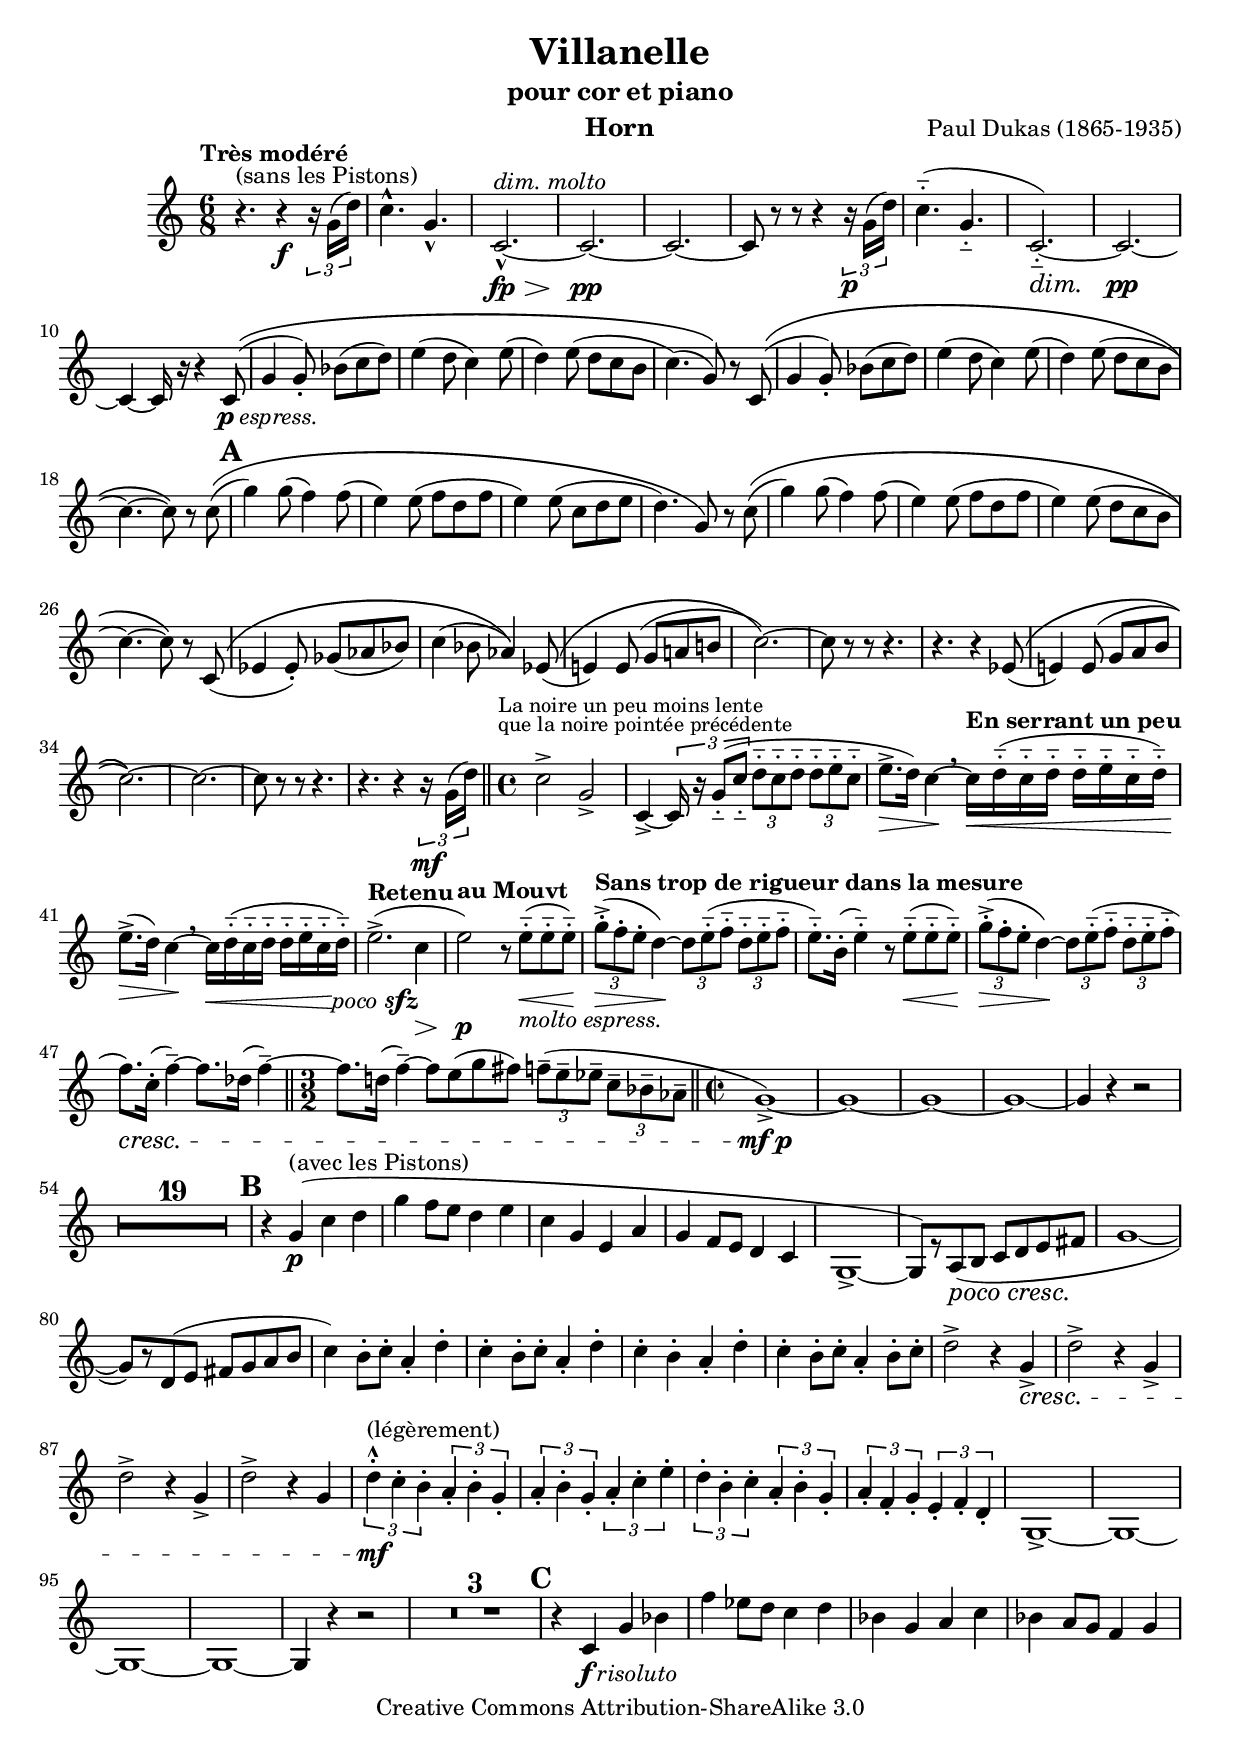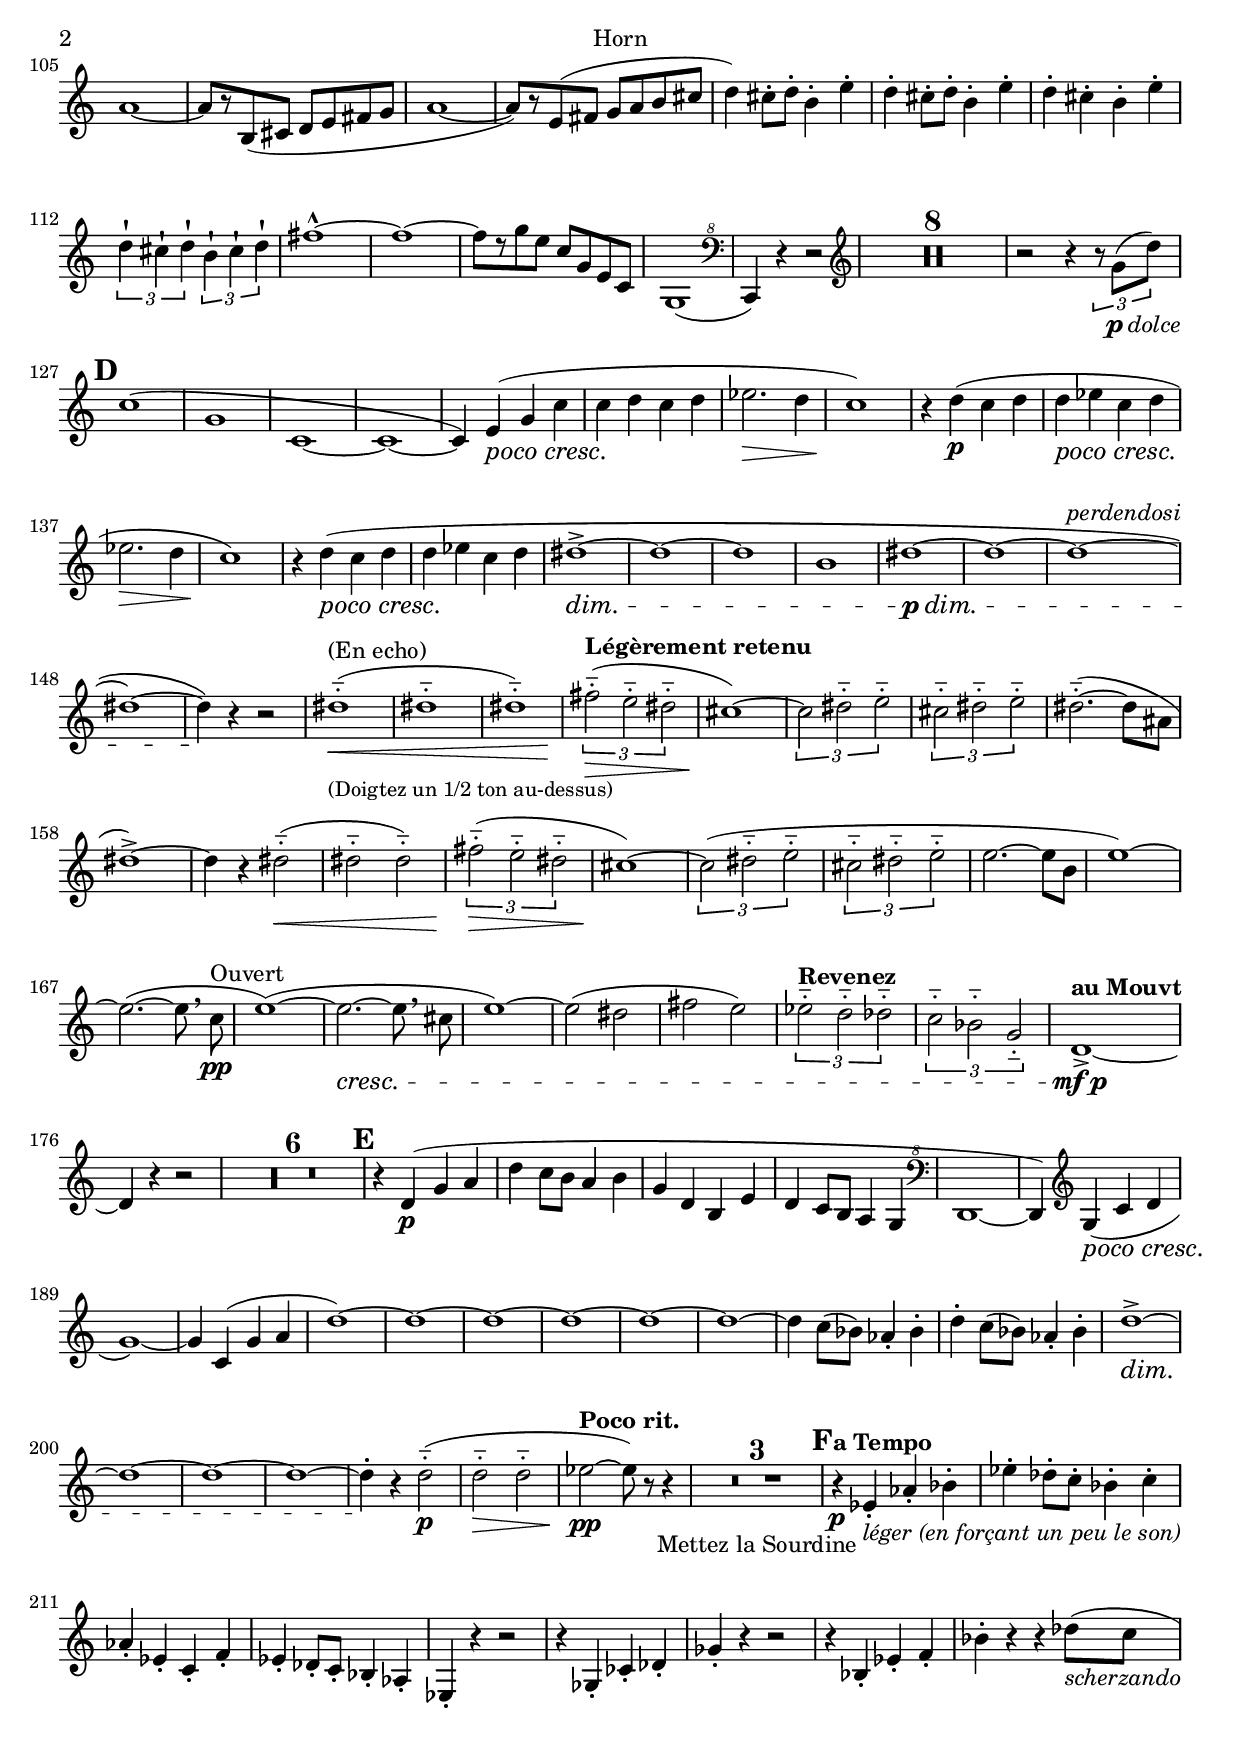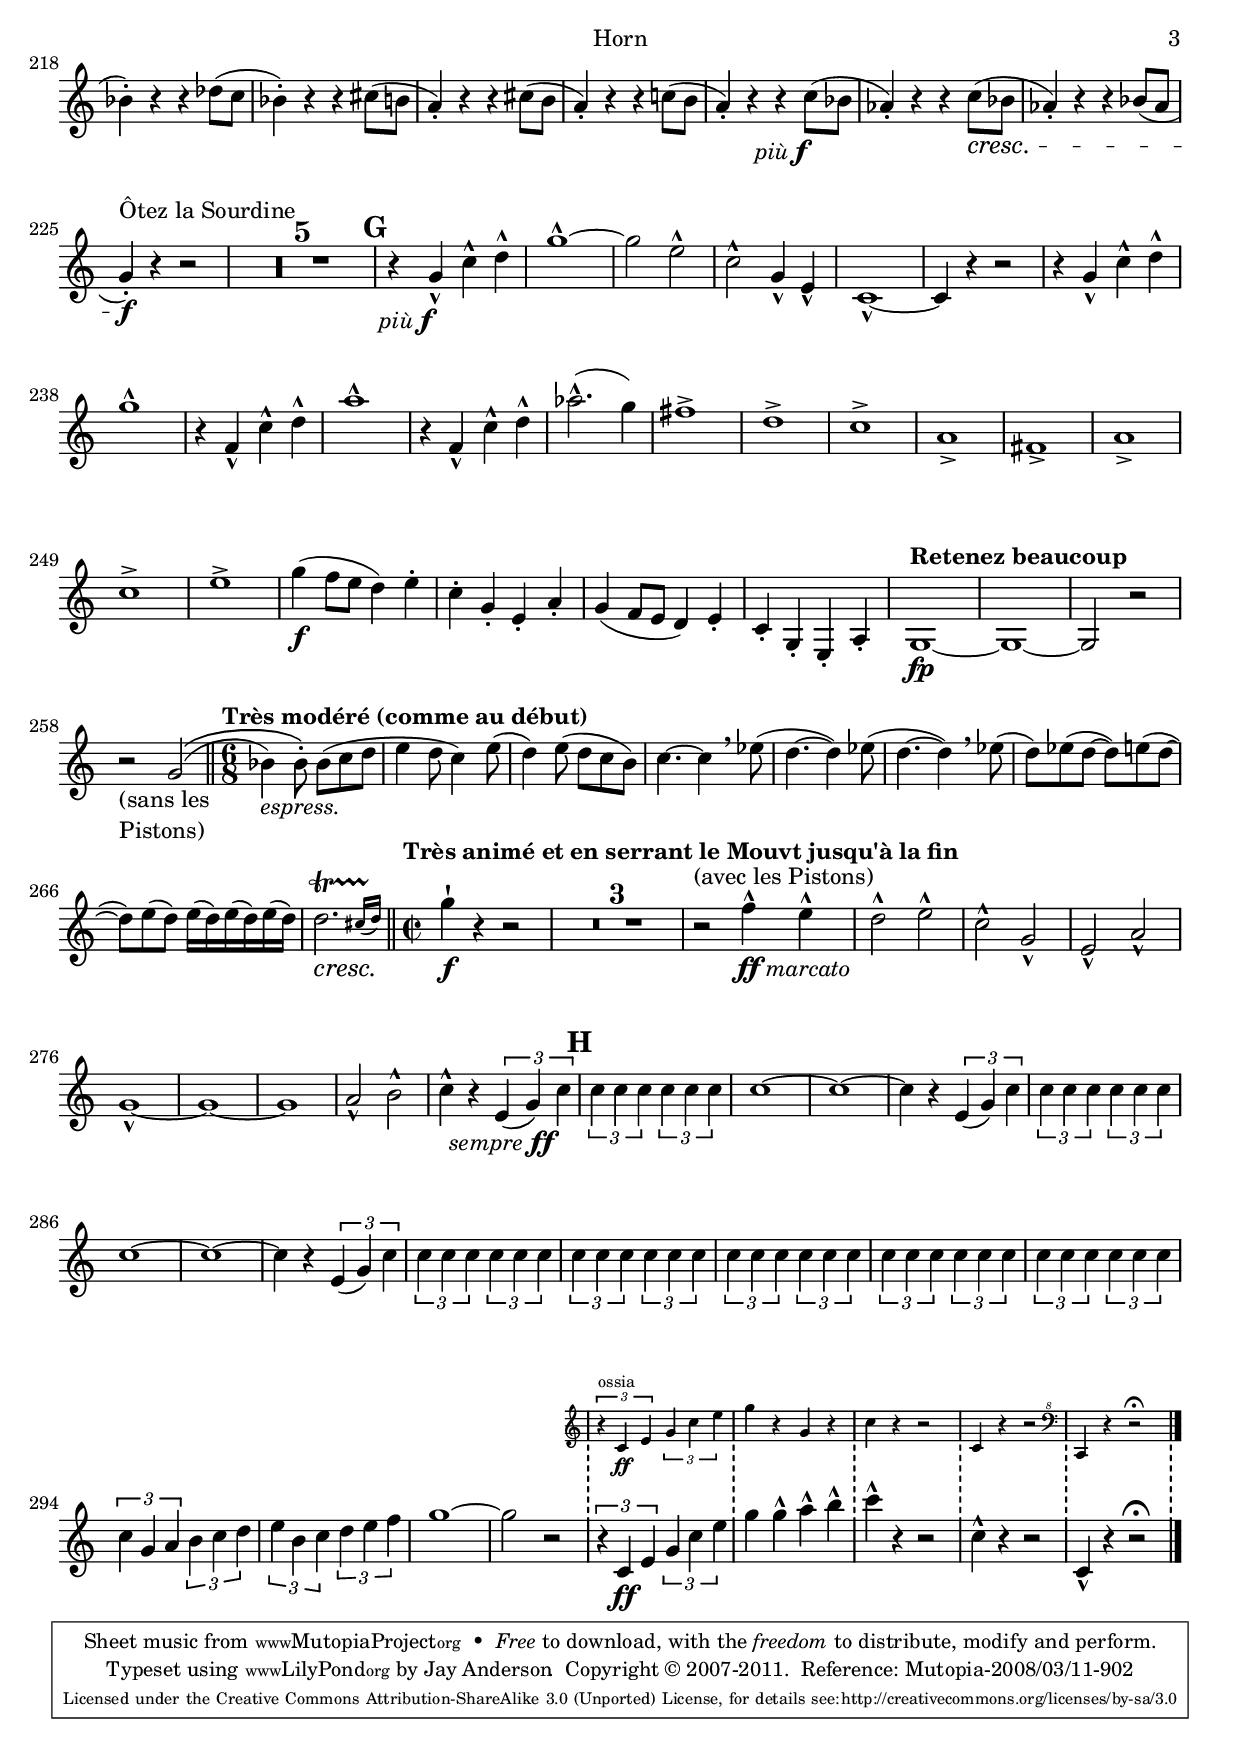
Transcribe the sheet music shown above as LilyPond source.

\version "2.13.50"

\version "2.13.50"

#(define-markup-command (align-dyn-text layout props dyn text) (string? markup?)
  (let* ((text-stencil (interpret-markup layout props (markup #:normal-text #:italic text)))
         (dyn-stencil (interpret-markup layout props (markup #:dynamic dyn)))
         (text-x-ext (ly:stencil-extent text-stencil X))
         (dyn-x-ext (ly:stencil-extent dyn-stencil X))
         (text-x (- (cdr text-x-ext) (car text-x-ext)))
         (dyn-x (- (cdr dyn-x-ext) (car dyn-x-ext)))
         (hspace 0.5)
         (x-align (- (/ (/ dyn-x 2.0) (+ text-x dyn-x hspace)) 1.0)))
    (interpret-markup layout props (markup #:halign x-align #:whiteout #:concat (#:dynamic dyn #:hspace hspace #:normal-text #:italic text)))))

#(define-markup-command (align-text-dyn layout props text dyn) (markup? string?)
  (let* ((text-stencil (interpret-markup layout props (markup #:normal-text #:italic text)))
         (dyn-stencil (interpret-markup layout props (markup #:dynamic dyn)))
         (text-x-ext (ly:stencil-extent text-stencil X))
         (dyn-x-ext (ly:stencil-extent dyn-stencil X))
         (text-x (- (cdr text-x-ext) (car text-x-ext)))
         (dyn-x (- (cdr dyn-x-ext) (car dyn-x-ext)))
         (hspace 0.5)
         (x-align (- 1.0 (/ (/ dyn-x 2.0) (+ text-x dyn-x hspace)))))
    (interpret-markup layout props (markup #:halign x-align #:whiteout #:concat (#:normal-text #:italic text #:hspace hspace #:dynamic dyn)))))

#(define (make-dynamic-script-dyn-text dyn text)
  (let ((dynamic (make-dynamic-script (markup #:align-dyn-text dyn text))))
        (ly:music-set-property! dynamic 'tweaks (acons 'X-offset 0 (ly:music-property dynamic 'tweaks)))
    dynamic))

#(define (make-dynamic-script-text-dyn text dyn)
  (let ((dynamic (make-dynamic-script (markup #:align-text-dyn text dyn))))
        (ly:music-set-property! dynamic 'tweaks (acons 'X-offset 0 (ly:music-property dynamic 'tweaks)))
    dynamic))

rinf = #(make-dynamic-script (markup #:whiteout #:normal-text #:italic "rinf."))
pocof = #(make-dynamic-script (markup #:normal-text #:italic "poco" #:dynamic "f"))
pocosfz = #(make-dynamic-script (markup #:whiteout #:concat (#:normal-text #:italic "poco " #:dynamic "sfz")))
mfp = #(make-dynamic-script "mf p")
fSpaceP = #(make-dynamic-script "f p")

pocofDynAlign = #(make-dynamic-script-text-dyn "poco" "f")
piup = #(make-dynamic-script-text-dyn "più" "p")
piuf = #(make-dynamic-script-text-dyn "più" "f")
sempreff = #(make-dynamic-script (markup #:normal-text #:italic "sempre" #:dynamic "ff"))

pEspress = #(make-dynamic-script-dyn-text "p" "espress.")
fRisoluto = #(make-dynamic-script-dyn-text "f" "risoluto")
pDolce = #(make-dynamic-script-dyn-text "p" "dolce")
ffMarcato = #(make-dynamic-script-dyn-text "ff" "marcato")
pSempre = #(make-dynamic-script-dyn-text "p" "sempre")
pMarc = #(make-dynamic-script-dyn-text "p" "marc.")
fMarc = #(make-dynamic-script-dyn-text "f" "marc.")
pStaccLeggiero = #(make-dynamic-script-dyn-text "p" "stacc. leggiero")

moltoEspress = \markup {\italic {molto espress.}}
espress = \markup {\italic {espress.}}
marc = \markup {\italic marc.}
dimMolto = \markup {\italic {dim. molto}}
pocoMarc = \markup {\italic {poco marc.}}
suivez = \markup {\italic suivez}
marcato = \markup {\italic marcato}
scherzando = \markup {\italic scherzando}

justDim = #(make-music 'DecrescendoEvent 'span-direction START 'span-type 'text 'span-text "dim." 'tweaks '((dash-period . -1)))
justDimMolto = #(make-music 'DecrescendoEvent 'span-direction START 'span-type 'text 'span-text "dim. molto" 'tweaks '((dash-period . -1)))
justCresc = #(make-music 'CrescendoEvent 'span-direction START 'span-type 'text 'span-text "cresc." 'tweaks '((dash-period . -1)))
justPocoCresc = #(make-music 'CrescendoEvent 'span-direction START 'span-type 'text 'span-text "poco cresc." 'tweaks '((dash-period . -1)))

tupletOff =
{
  \override TupletNumber #'transparent = ##t
  \override TupletBracket #'transparent = ##t
}

tupletOn =
{
  \revert TupletNumber #'transparent
  \revert TupletBracket #'transparent
}

outline =
{
  \override Score.PaperColumn #'keep-inside-line = ##t
  \override Score.NonMusicalPaperColumn #'keep-inside-line = ##t
  \time 6/8
  \tempo "Très modéré" 4.=60
  s2.*18

  \mark \default
  s2.*19 \bar "||"

  \time 4/4
  %TODO: This muddies the score, but should be in here.
  \tempo \markup {\override #'(baseline-skip . 1) \normal-text \small \column {"La noire un peu moins lente" "que la noire pointée précédente"}}
  s1*2 |
  s2 \tempo "En serrant un peu" s |
  s1 |
  \tempo "Retenu" %TODO: The spaces separate this markup with the next in the piano score.
  s1 |
  \tempo "au Mouvt"
  s1 |
  \tempo "Sans trop de rigueur dans la mesure"
  s1*4 \bar "||"

  \time 3/2
  s2*3 \bar "||"

  \time 2/2
  \tempo 4=120
  s1*24

  \mark \default
  s1*28

  \mark \default
  s1*26

  \mark \default
  s1*26

  \tempo "Légèrement retenu"
  s1*20

  \tempo "Revenez"
  s1*2

  \tempo "au Mouvt"
  s1*8

  \mark \default
  s1*22

  \tempo "Poco rit."
  s1*4

  \tempo "a Tempo"
  \mark \default
  s1*22

  \mark \default
  s1*24

  \tempo "Retenez beaucoup"
  s1*4 | \bar "||"

  \time 6/8
  \tempo "Très modéré (comme au début)" 4.=60
  \grace {s8}
  s2.*9 | \bar "||"

  \time 2/2
  \tempo "Très animé et en serrant le Mouvt jusqu'à la fin" 2=160
  s1*13 |
  
  \mark \default
  s1*22 | \bar "|."
}

afterGraceFraction = #(cons 15 16)

\layout
{
  \context
  {
    \Score
    skipBars = ##t
    extraNatural = ##f
    \override PaperColumn #'keep-inside-line = ##t
    \override NonMusicalPaperColumn #'keep-inside-line = ##t
    autoAccidentals = #`(Staff ,(make-accidental-rule 'same-octave 0)
                               ,(make-accidental-rule 'any-octave 0)
                               ,(make-accidental-rule 'same-octave 1))
    tempoHideNote = ##t
  }

  \context
  {
    \Staff
    %\consists "Page_turn_engraver"
  }

  \context
  {
    \Dynamics
    \consists "Tweak_engraver"
  }
}

\midi
{
  \context
  {
    \Voice
    \remove "Dynamic_performer"
  }
}

\paper
{
  ragged-right = ##f
  ragged-last = ##f
  ragged-bottom = ##f
  ragged-last-bottom = ##f
  %page-breaking = #ly:page-turn-breaking
}

\version "2.13.50"

horn = \relative c''
{
  %6/8
  \transposition f
  \override Script #'avoid-slur = #'inside
  r4.^"(sans les Pistons)" r4\f \times 2/3 {r16 g( d')} |
  c4.-^ g-^ |
  c,2.~-^\fp\>^\dimMolto |
  c~\pp |
  c~ |
  c8 r r r4 \times 2/3 {r16\p g'( d')} |
  c4.-_( g-_ |
  c,2.~-_)\justDim | c2.~\pp |
  c4~ c16 r r4

  c8\(^(\pEspress |
  g'4 g8-.) bes( c d) |
  e4( d8 c4) e8( |
  d4) e8( d c b |
  c4.)( g8)\) r

  c,8\(^( |
  g'4 g8-.) bes( c d) |
  e4( d8 c4) e8( |
  d4) e8( d c b |
  c4.~) c8\) r

  \once \override PhrasingSlur #'positions = #'(3 . 0)
  c8\(( |
  g'4) g8( f4) f8( |
  e4) e8( f d f |
  e4) e8( c d e |
  d4.) g,8\) r

  \once \override PhrasingSlur #'positions = #'(3 . 0)
  c8\(( |
  g'4) g8( f4) f8( |
  e4) e8( f d f |
  e4) e8( d c b |
  c4.~) c8\) r

  c,8^\(( |
  ees4 ees8-.) ges8( aes bes) |
  c4( bes8 aes4)\) ees8\(( |
  e4) e8( g a b |
  c2.~)\) | c8 r r r4. |

  r4. r4 ees,8\(( |
  e4) e8( g a b |
  c2.~)\) | c~ |c8 r r r4. |

  r4. r4 \times 2/3 {r16\mf g( d')} |
  %4/4
  c2-> g-> |
  c,4~-> \times 2/3 {c16 r g'8-_( c-_}
    \times 2/3 {d-_ c-_ d-_}
    \times 2/3 {d-_ e-_ c-_} |
  \repeat unfold 2
  {
    e8.->(\> d16) c4~\! \breathe c16\< d-_( c-_ d-_ d-_ e-_ c-_ d-_) |
  }
  e2.->(\pocosfz c4\> |

  e2)\p r8 e-_(_\moltoEspress\< e-_ e-_) |
  \times 2/3 {g-.->(\> f-. e-.} d4~)\!
    \times 2/3 {d8 e-_( f-_}
    \times 2/3 {d-_ e-_ f-_} |
  e8.-_) b16-.( e4-_) r8 e-_(\< e-_ e-_) |
  \times 2/3 {g-.->(\> f-. e-.} d4~)\!
    \times 2/3 {d8 e-_( f-_}
    \times 2/3 {d-_ e-_ f-_} |
  f8.)\cresc c16-.( f4~--) f8. des16( f4~--) |

  %3/2
  f8. d16( f4~--) f8 e( g fis)
    \times 2/3 {f[--( e-- ees]--}
    \times 2/3 {c[-- bes-- aes]--} |

  %2/2
  g1~->)\mfp | g~ | g~ | g~ | g4 r r2 |
  R1*19 |

  %B
  r4 g(\p^"(avec les Pistons)" c d |
  g f8 e d4 e |
  c g e a |
  g f8 e d4 c |
  g1~-> |
  g8[) r8 a(\justPocoCresc b] c d e fis |
  g1~\! |
  g8[) r d( e] fis g a b |
  c4) b8-. c-. a4-. d-. |
  c-. b8-. c-. a4-. d-. |
  c-. b-. a-. d-. |
  c-. b8-. c-. a4-. b8-. c-. |
  d2-> r4 g,->\cresc |
  \repeat unfold 2
  {
    d'2-> r4 g,-> |
  }
  d'2-> r4 g, |
  \times 2/3 {d'4-.-^\mf^"(légèrement)" c-. b-.} \times 2/3 {a-. b-. g-.} |
  \times 2/3 {a-. b-. g-.} \times 2/3 {a-. c-. e-.} |
  \times 2/3 {d-. b-. c-.} \times 2/3 {a-. b-. g-.} |
  \times 2/3 {a-. f-. g-.} \times 2/3 {e-. f-. d-.} |
  g,1~-> | g~ | g~ | g~ | g4 r r2 |
  R1*3 |

  %C
  r4 c\fRisoluto g' bes |
  f' ees8 d c4 d |
  bes g a c |
  bes a8 g f4 g |
  a1~ |
  a8[ r b,( cis] d e fis g |
  a1~ |
  a8[) r e( fis] g a b cis |
  d4) cis8-. d-. b4-. e-. |
  d4-. cis8-. d-. b4-. e-. |
  d-. cis-. b-. e-. |
  \times 2/3 {d4-| cis-| d-|} \times 2/3 {b-| cis-| d-|}
  fis1~-^ | fis~ |
  fis8[ r g e] c g e c |
  g1( |
  \clef "bass^8"
    c,4) r r2 |
  \clef treble
  R1*8 |

  %D
  r2 r4 \times 2/3 {r8 g''(_\pDolce d')} |
  c1( g c,~ c~ |
  c4) e(\justPocoCresc g c |
  c d c d |
  ees2.\> d4 |
  c1)\! |
  r4 d(\p c d |
  d\justPocoCresc ees c d |
  ees2.\> d4 |
  c1)\! |
  r4 d(\justPocoCresc c d |
  d ees c d |
  dis1~->\dim dis~ dis |
  b dis~\p\dim dis~ dis~^\markup{\italic perdendosi} dis~ | dis4)\! r r2 |

  dis1-_(\<^"(En echo)"_\markup{\smaller "(Doigtez un 1/2 ton au-dessus)"} | dis-_ | << dis-_) {s2. s4\!} >> |
  %légèrement retenu
  \times 2/3 {fis2-_(\> e-_ dis-_} |
  cis1~)\! |
  \times 2/3 {cis2 dis-_ e-_} |
  \times 2/3 {cis2-_ dis-_ e-_} |
  dis2.~-_( dis8 ais |
  dis1~->) |
  dis4 r dis2-_(\< |
  dis-_ dis-_) |
  \times 2/3 {fis2-_(\> e-_ dis-_} |
  cis1~)\! |
  \times 2/3 {cis2( dis-_ e-_} |
  \times 2/3 {cis2-_ dis-_ e-_} |
  e2.~ e8 b |
  e1~) |
  e2.~( e8 \breathe c\pp^"Ouvert" |
  e1~)( |
  e2.~\cresc e8 \breathe cis |
  e1~) |
  e2( dis |
  fis e) |
  %revenez
  \times 2/3 {ees2-_ d-_ des-_} |
  \times 2/3 {c2-_ bes-_ g-_} |
  d1~->\mfp |
  d4 r r2 |
  R1*6 |

  %E
  r4 d(\p g a |
  d c8 b a4 b |
  g d b e |
  d c8 b a4 g |
  \clef "bass^8"
    d1~ |
  d4) \clef treble g(\justPocoCresc c d |
  g1~)\! |
  g4 c,( g' a |
  d1~) \repeat unfold 5 {d1~} |
  d4 c8( bes) aes4-. bes-. |
  d-. c8( bes) aes4-. bes-. |
  d1~->\dim d~ d~ d~ |
  d4-.\! r d2-_(\p |
  d-_\> d-_ |
  ees2~\pp ees8) r r4 |
  R1*3_"Mettez la Sourdine" |

  %F
  r4\p ees,-._\markup{\italic "léger (en forçant un peu le son)"} aes-. bes-. |
  ees-. des8-. c-. bes4-. c-. |
  aes-. ees-. c-. f-. |
  ees-. des8-. c-. bes4-. aes-. |
  ees-. r r2 |
  r4 ges-. ces-. des-. |
  ges-. r r2 |
  r4 bes,-. ees-. f-. |
  bes-. r r des8(_\scherzando c |
  bes4-.) r r des8( c |
  bes4-.) r r cis8( b |
  a4-.) r r cis8( b |
  a4-.) r r c8( b |
  a4-.) r r c8(\piuf bes |
  aes4-.) r r c8(\cresc bes |
  aes4-.) r r bes8( aes |
  g4-.)\f^"Ôtez la Sourdine" r r2 |
  R1*5 |

  %G
  r4 g-^\piuf c-^ d-^ |
  g1~-^ |
  g2 e-^ |
  c-^ g4-^ e-^ |
  c1~-^ |
  c4 r r2 |
  r4 g'-^ c-^ d-^ | g1-^ |
  r4 f,-^ c'-^ d-^ | a'1-^ |
  r4 f,-^ c'-^ d-^ | aes'2.-^( g4) |
  fis1-> |
  d1-> |
  c1-> |
  a1-> |
  fis1-> |
  a1-> |
  c1-> |
  e1-> |
  g4(\f f8 e d4) e-. |
  c-. g-. e-. a-. |
  g4( f8 e d4) e-. |
  c-. g-. e-. a-. |
  g1~\fp | g~ | g2 r |
  r_\markup{\column{"(sans les" "Pistons)"}} g'(\( |
  
  %6/8
  \grace {s8}
  bes4)_\espress bes8-.\) bes( c d |
  e4 d8 c4) e8( |
  d4) e8( d c b) |
  c4.~ c4 \breathe ees8( |
  d4.~ d4) ees8( |
  d4.~ d4) \breathe ees8( |
  d) ees( d~ d) e( d~ |
  d) e( d) e16( d) e( d) e( d) |
  \afterGrace d2.\justCresc\startTrillSpan {cis16[( d])\stopTrillSpan} |

  %2/2
  g4-|\f r r2 |
  R1*3 |
  r2^"(avec les Pistons)" f4-^\ffMarcato e-^ |
  d2-^ e-^ |
  c-^ g-^ |
  e-^ a-^ |
  g1~-^ g~ g |
  a2-^ b-^ |
  c4-^ r \times 2/3 {e,4(\sempreff g) c} |

  %H
  \repeat unfold 2 {\times 2/3 {c4 c c}} |
  c1~ c~ |
  c4 r \times 2/3 {e,4( g) c} |
  \repeat unfold 2 {\times 2/3 {c4 c c}} |
  c1~ c~ |
  c4 r \times 2/3 {e,4( g) c} |
  \repeat unfold 10 {\times 2/3 {c4 c c}} |
  \times 2/3 {c g a} \times 2/3 {b c d} |
  \times 2/3 {e b c} \times 2/3 {d e f} |
  g1~ | g2 r |
  <<
    {
      \times 2/3 {r4 c,,\ff e} \times 2/3 {g c e} |
      g4 g-^ a-^ b-^ |
      c-^ r r2 |
      c,4-^ r r2 |
      c,4-^ r r2\fermata |
    }
    \new Staff \with
    {
      \remove "Time_signature_engraver"
      fontSize = #-3
      \override StaffSymbol #'staff-space = #(magstep -3)
    }
    \relative c'
    {
      \set Staff.alignAboveContext = "horn"
      \clef treble
      \times 2/3 {r4^"ossia" c\ff e} \times 2/3 {g c e} |
      g4 r g, r |
      c r r2 |
      c,4 r r2 |
      \clef "bass^8"
      c,4 r r2\fermata |
    }
  >>
}


\paper
{
  #(define page-breaking ly:page-turn-breaking)
}

instrument = "Horn"

\version "2.13.50"

\header
{
  title = \markup{Villanelle}
  subtitle = \markup{pour cor et piano}
  composer = "Paul Dukas (1865-1935)"
  instrument = \instrument

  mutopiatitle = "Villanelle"
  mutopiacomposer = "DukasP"
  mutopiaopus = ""
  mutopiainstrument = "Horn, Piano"
  date = "1906"
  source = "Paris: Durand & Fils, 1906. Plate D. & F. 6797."
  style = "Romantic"
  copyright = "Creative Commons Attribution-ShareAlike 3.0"
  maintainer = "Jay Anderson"
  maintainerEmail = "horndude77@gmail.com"
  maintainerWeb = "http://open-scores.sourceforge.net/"
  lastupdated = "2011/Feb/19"
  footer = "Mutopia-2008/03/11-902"
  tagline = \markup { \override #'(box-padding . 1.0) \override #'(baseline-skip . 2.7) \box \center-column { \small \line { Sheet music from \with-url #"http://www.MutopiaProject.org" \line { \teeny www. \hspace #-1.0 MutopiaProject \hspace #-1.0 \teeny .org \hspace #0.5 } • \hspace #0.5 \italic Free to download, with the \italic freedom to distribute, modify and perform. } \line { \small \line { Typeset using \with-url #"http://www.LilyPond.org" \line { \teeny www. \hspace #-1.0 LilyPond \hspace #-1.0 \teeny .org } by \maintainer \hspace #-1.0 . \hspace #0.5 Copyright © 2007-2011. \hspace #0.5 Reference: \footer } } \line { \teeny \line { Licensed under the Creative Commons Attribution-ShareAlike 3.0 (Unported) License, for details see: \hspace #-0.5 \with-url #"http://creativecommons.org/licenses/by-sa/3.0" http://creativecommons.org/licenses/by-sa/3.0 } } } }
}

\score
{
  \new StaffGroup
  \with
  {
    \override SpanBar #'glyph-name = #"dashed"
  }
  {
    \new Staff = horn
    {
      \clef treble
      << \horn \outline >>
    }
  }
}
